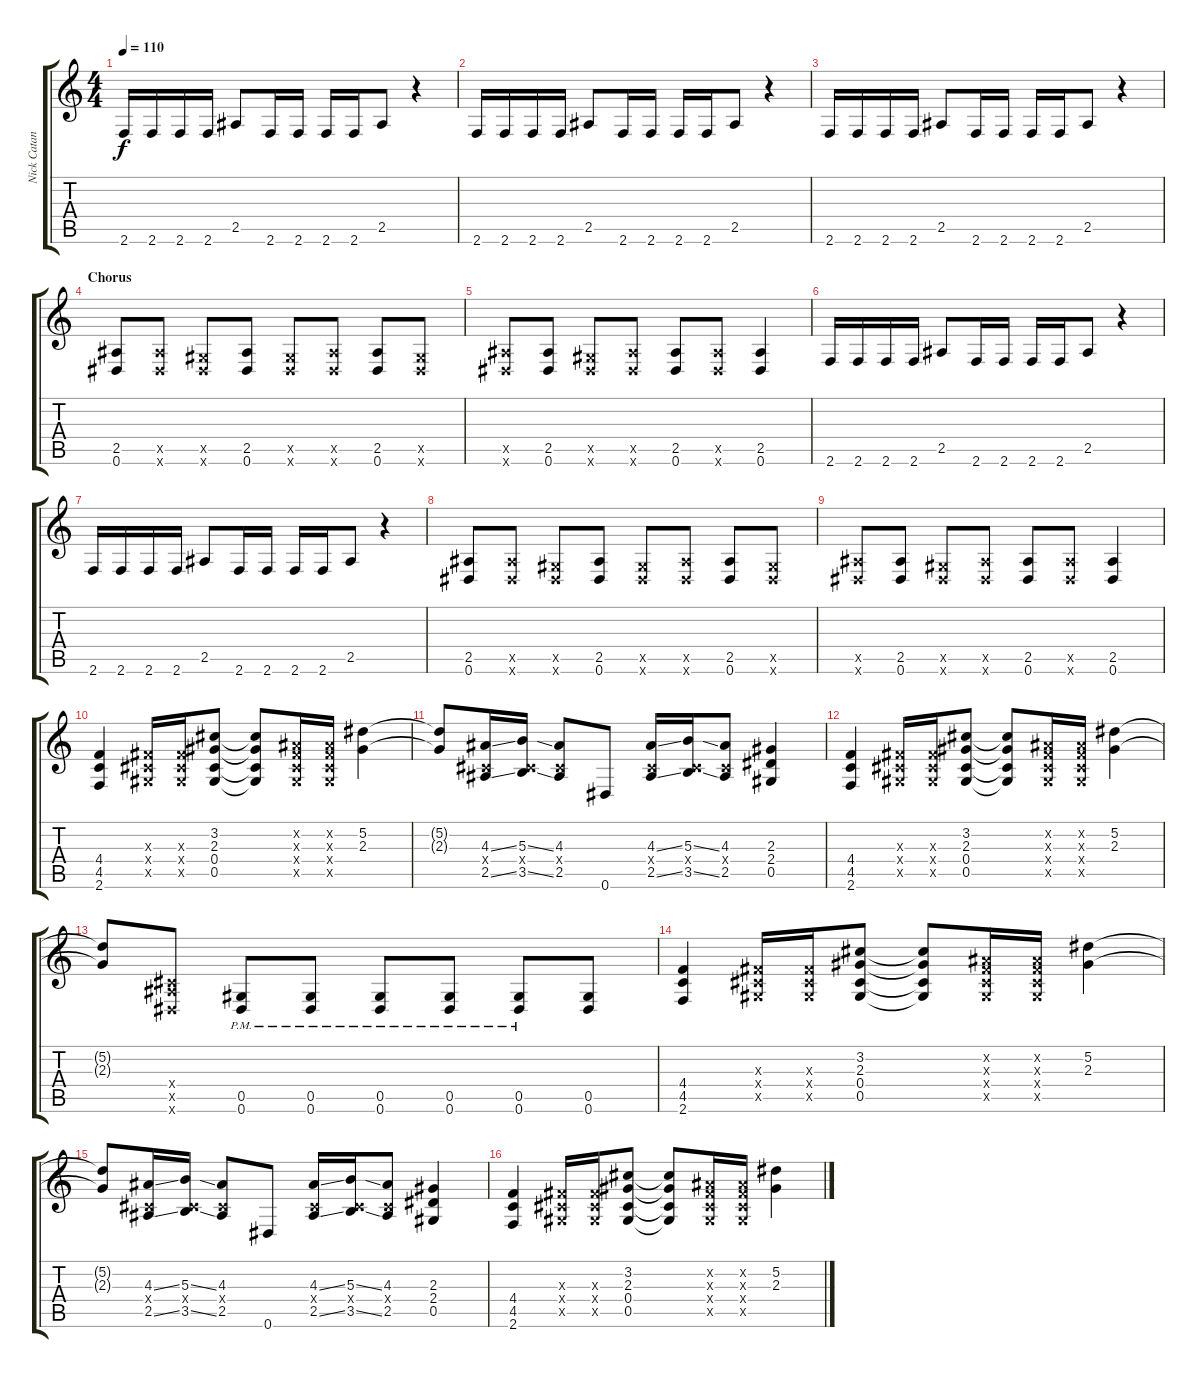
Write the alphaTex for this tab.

\track ("Nick Catanese" "Nick Catan") {instrument distortionguitar}
\staff {score tabs}
\tuning (Eb4 Bb3 Gb3 Db3 Ab2 Eb2) {hide}
\ts (4 4)
\tempo 110
\clef g2
\ks c
2.6.16{dy f} 2.6.16 2.6.16 2.6.16 2.5.8 2.6.16 2.6.16 2.6.16 2.6.16 2.5.8 r.4 |
2.6.16 2.6.16 2.6.16 2.6.16 2.5.8 2.6.16 2.6.16 2.6.16 2.6.16 2.5.8 r.4 |
2.6.16 2.6.16 2.6.16 2.6.16 2.5.8 2.6.16 2.6.16 2.6.16 2.6.16 2.5.8 r.4 |
\section ("" "Chorus")
(2.5 0.6).8 (2.5{x} 0.6{x}).8 (0.5{x} 0.6{x}).8 (2.5 0.6).8 (0.5{x} 0.6{x}).8 (2.5{x} 0.6{x}).8 (2.5 0.6).8 (0.5{x} 0.6{x}).8 |
(2.5{x} 0.6{x}).8 (2.5 0.6).8 (0.5{x} 0.6{x}).8 (2.5{x} 0.6{x}).8 (2.5 0.6).8 (2.5{x} 0.6{x}).8 (2.5 0.6).4 |
2.6.16 2.6.16 2.6.16 2.6.16 2.5.8 2.6.16 2.6.16 2.6.16 2.6.16 2.5.8 r.4 |
2.6.16 2.6.16 2.6.16 2.6.16 2.5.8 2.6.16 2.6.16 2.6.16 2.6.16 2.5.8 r.4 |
(2.5 0.6).8 (2.5{x} 0.6{x}).8 (0.5{x} 0.6{x}).8 (2.5 0.6).8 (0.5{x} 0.6{x}).8 (2.5{x} 0.6{x}).8 (2.5 0.6).8 (0.5{x} 0.6{x}).8 |
(2.5{x} 0.6{x}).8 (2.5 0.6).8 (0.5{x} 0.6{x}).8 (2.5{x} 0.6{x}).8 (2.5 0.6).8 (2.5{x} 0.6{x}).8 (2.5 0.6).4 |
(4.4 4.5 2.6).4 (0.3{x} 0.4{x} 0.5{x}).16 (0.3{x} 0.4{x} 0.5{x}).16 (3.2 2.3 0.4 0.5).8 (3.2{t} 2.3{t} 0.4{t} 0.5{t}).8 (0.2{x} 0.3{x} 0.4{x} 0.5{x}).16 (0.2{x} 0.3{x} 0.4{x} 0.5{x}).16 (5.2 2.3).4 |
(5.2{t} 2.3{t}).8 (4.3{ss} 0.4{x} 2.5{ss}).16 (5.3{ss} 0.4{x} 3.5{ss}).16 (4.3 0.4{x} 2.5).8 0.6.8 (4.3{ss} 0.4{x} 2.5{ss}).16 (5.3{ss} 0.4{x} 3.5{ss}).16 (4.3 0.4{x} 2.5).8 (2.3 2.4 0.5).4 |
(4.4 4.5 2.6).4 (0.3{x} 0.4{x} 0.5{x}).16 (0.3{x} 0.4{x} 0.5{x}).16 (3.2 2.3 0.4 0.5).8 (3.2{t} 2.3{t} 0.4{t} 0.5{t}).8 (0.2{x} 0.3{x} 0.4{x} 0.5{x}).16 (0.2{x} 0.3{x} 0.4{x} 0.5{x}).16 (5.2 2.3).4 |
(5.2{t} 2.3{t}).8 (0.4{x} 2.5{x} 0.6{x}).8 (0.5{pm} 0.6{pm}).8 (0.5{pm} 0.6{pm}).8 (0.5{pm} 0.6{pm}).8 (0.5{pm} 0.6{pm}).8 (0.5{pm} 0.6{pm}).8 (0.5 0.6).8 |
(4.4 4.5 2.6).4 (0.3{x} 0.4{x} 0.5{x}).16 (0.3{x} 0.4{x} 0.5{x}).16 (3.2 2.3 0.4 0.5).8 (3.2{t} 2.3{t} 0.4{t} 0.5{t}).8 (0.2{x} 0.3{x} 0.4{x} 0.5{x}).16 (0.2{x} 0.3{x} 0.4{x} 0.5{x}).16 (5.2 2.3).4 |
(5.2{t} 2.3{t}).8 (4.3{ss} 0.4{x} 2.5{ss}).16 (5.3{ss} 0.4{x} 3.5{ss}).16 (4.3 0.4{x} 2.5).8 0.6.8 (4.3{ss} 0.4{x} 2.5{ss}).16 (5.3{ss} 0.4{x} 3.5{ss}).16 (4.3 0.4{x} 2.5).8 (2.3 2.4 0.5).4 |
(4.4 4.5 2.6).4 (0.3{x} 0.4{x} 0.5{x}).16 (0.3{x} 0.4{x} 0.5{x}).16 (3.2 2.3 0.4 0.5).8 (3.2{t} 2.3{t} 0.4{t} 0.5{t}).8 (0.2{x} 0.3{x} 0.4{x} 0.5{x}).16 (0.2{x} 0.3{x} 0.4{x} 0.5{x}).16 (5.2 2.3).4
